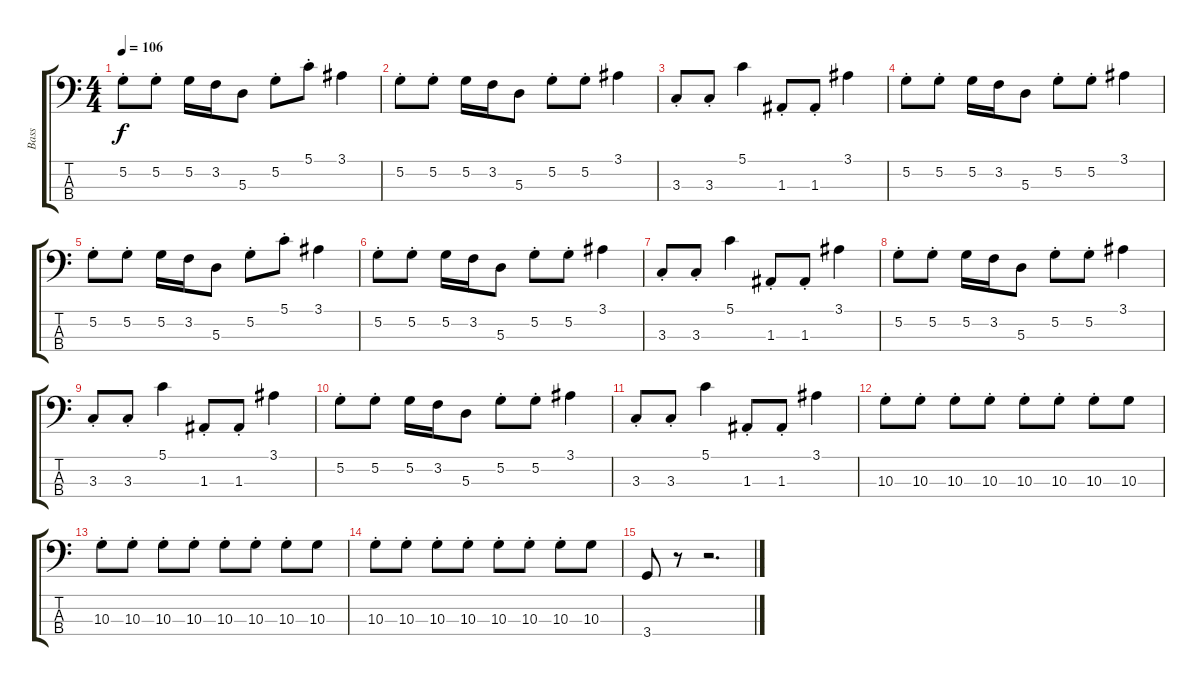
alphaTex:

\track ("Bass" "Bass") {instrument electricbassfinger}
\staff {score tabs}
\tuning (G2 D2 A1 E1) {hide}
\ts (4 4)
\tempo 106
\clef f4
\ks c
5.2{st}.8{dy f} 5.2{st}.8 5.2.16 3.2.16 5.3.8 5.2{st}.8 5.1{st}.8 3.1.4 |
5.2{st}.8 5.2{st}.8 5.2.16 3.2.16 5.3.8 5.2{st}.8 5.2{st}.8 3.1.4 |
3.3{st}.8 3.3{st}.8 5.1.4 1.3{st}.8 1.3{st}.8 3.1.4 |
5.2{st}.8 5.2{st}.8 5.2.16 3.2.16 5.3.8 5.2{st}.8 5.2{st}.8 3.1.4 |
5.2{st}.8 5.2{st}.8 5.2.16 3.2.16 5.3.8 5.2{st}.8 5.1{st}.8 3.1.4 |
5.2{st}.8 5.2{st}.8 5.2.16 3.2.16 5.3.8 5.2{st}.8 5.2{st}.8 3.1.4 |
3.3{st}.8 3.3{st}.8 5.1.4 1.3{st}.8 1.3{st}.8 3.1.4 |
5.2{st}.8 5.2{st}.8 5.2.16 3.2.16 5.3.8 5.2{st}.8 5.2{st}.8 3.1.4 |
3.3{st}.8 3.3{st}.8 5.1.4 1.3{st}.8 1.3{st}.8 3.1.4 |
5.2{st}.8 5.2{st}.8 5.2.16 3.2.16 5.3.8 5.2{st}.8 5.2{st}.8 3.1.4 |
3.3{st}.8 3.3{st}.8 5.1.4 1.3{st}.8 1.3{st}.8 3.1.4 |
10.3{st}.8 10.3{st}.8 10.3{st}.8 10.3{st}.8 10.3{st}.8 10.3{st}.8 10.3{st}.8 10.3.8 |
10.3{st}.8 10.3{st}.8 10.3{st}.8 10.3{st}.8 10.3{st}.8 10.3{st}.8 10.3{st}.8 10.3.8 |
10.3{st}.8 10.3{st}.8 10.3{st}.8 10.3{st}.8 10.3{st}.8 10.3{st}.8 10.3{st}.8 10.3.8 |
3.4.8 r.8 r.2{d}
